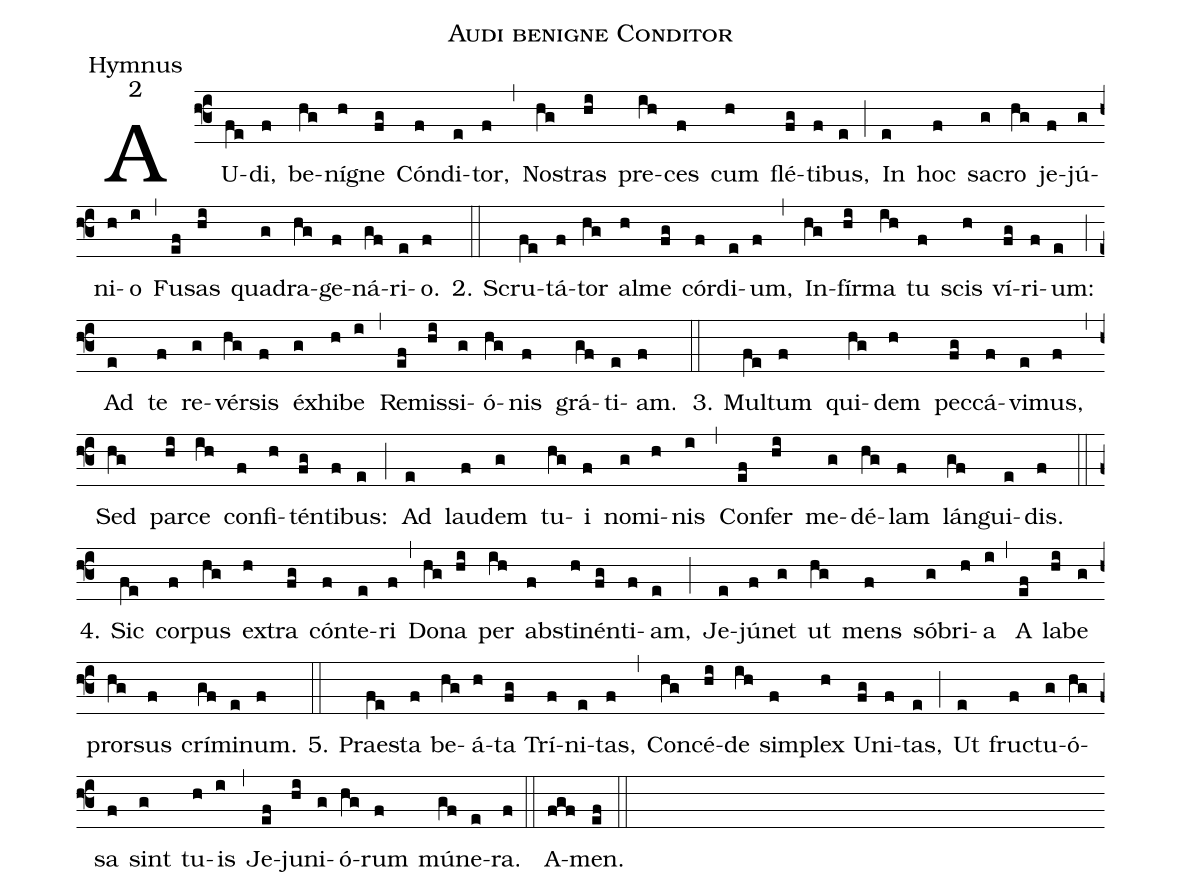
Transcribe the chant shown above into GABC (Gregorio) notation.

name:Audi benigne Conditor;
office-part:Hymnus;
mode:2;
%%
(f3) AU(fe)di,(f) be(hg)ní(h)gne(fg) Cón(f)di(e)tor,(f) (,) No(hg)stras(hi) pre(ih)ces(f) cum(h) flé(fg)ti(f)bus,(e) (;) In(e) hoc(f) sa(g)cro(hg) je(f)jú(g)ni(h)o(i) (,) Fu(ef)sas(hi) qua(g)dra(hg)ge(f)ná(gf)ri(e)o.(f) (::)
2. Scru(fe)tá(f)tor(hg) al(h)me(fg) cór(f)di(e)um,(f) (,) In(hg)fír(hi)ma(ih) tu(f) scis(h) ví(fg)ri(f)um:(e) (;) Ad(e) te(f) re(g)vér(hg)sis(f) éx(g)hi(h)be(i) (,) Re(ef)mis(hi)si(g)ó(hg)nis(f) grá(gf)ti(e)am.(f) (::)
3. Mul(fe)tum(f) qui(hg)dem(h) pec(fg)cá(f)vi(e)mus,(f) (,) Sed(hg) par(hi)ce(ih) con(f)fi(h)tén(fg)ti(f)bus:(e) (;) Ad(e) lau(f)dem(g) tu(hg)i(f) no(g)mi(h)nis(i) (,) Con(ef)fer(hi) me(g)dé(hg)lam(f) lán(gf)gui(e)dis.(f) (::)
4. Sic(fe) cor(f)pus(hg) ex(h)tra(fg) cón(f)te(e)ri(f) (,) Do(hg)na(hi) per(ih) ab(f)sti(h)nén(fg)ti(f)am,(e) (;) Je(e)jú(f)net(g) ut(hg) mens(f) só(g)bri(h)a(i) (,) A(ef) la(hi)be(g) pror(hg)sus(f) crí(gf)mi(e)num.(f) (::)
5. Prae(fe)sta(f) be(hg)á(h)ta(fg) Trí(f)ni(e)tas,(f) (,) Con(hg)cé(hi)de(ih) sim(f)plex(h) U(fg)ni(f)tas,(e) (;) Ut(e) fru(f)ctu(g)ó(hg)sa(f) sint(g) tu(h)is(i) (,) Je(ef)ju(hi)ni(g)ó(hg)rum(f) mú(gf)ne(e)ra.(f) (::)
A(fgf)men.(ef) (::)
